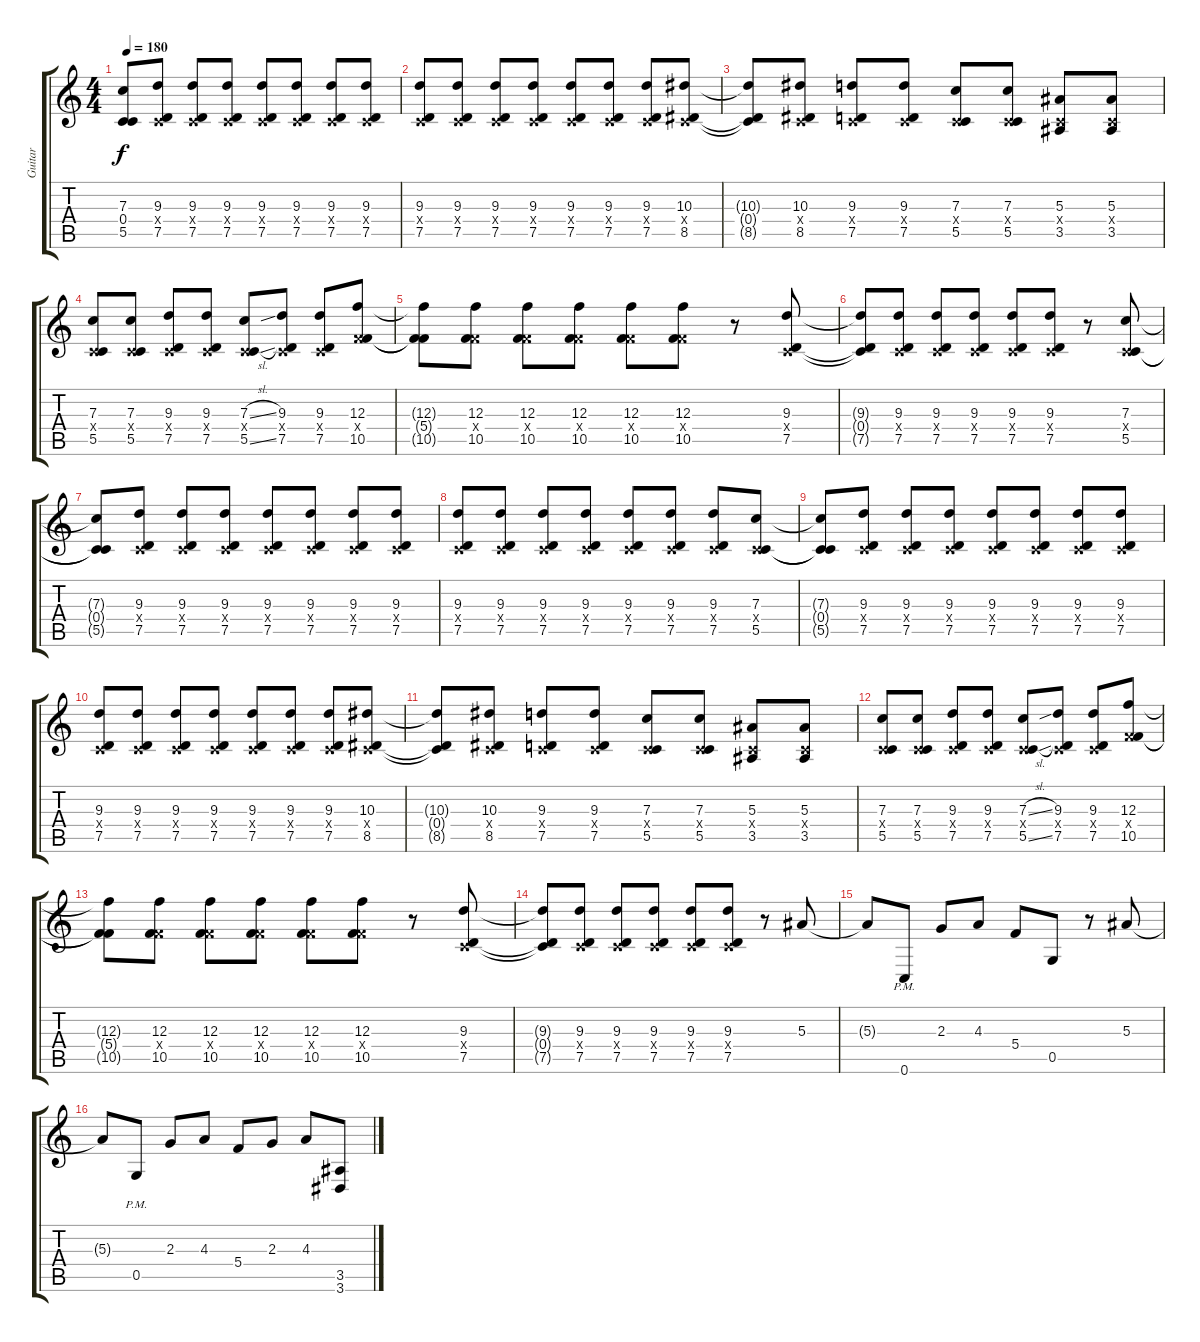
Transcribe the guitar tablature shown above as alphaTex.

\track ("Guitar" "Guitar") {instrument distortionguitar}
\staff {score tabs}
\tuning (D4 A3 F3 C3 G2 C2) {hide}
\ts (4 4)
\tempo 180
\clef g2
\ks c
(7.3{t} 0.4{t} 5.5{t}).8{dy f} (9.3 0.4{x} 7.5).8 (9.3 0.4{x} 7.5).8 (9.3 0.4{x} 7.5).8 (9.3 0.4{x} 7.5).8 (9.3 0.4{x} 7.5).8 (9.3 0.4{x} 7.5).8 (9.3 0.4{x} 7.5).8 |
(9.3 0.4{x} 7.5).8 (9.3 0.4{x} 7.5).8 (9.3 0.4{x} 7.5).8 (9.3 0.4{x} 7.5).8 (9.3 0.4{x} 7.5).8 (9.3 0.4{x} 7.5).8 (9.3 0.4{x} 7.5).8 (10.3 0.4{x} 8.5).8 |
(10.3{t} 0.4{t} 8.5{t}).8 (10.3 0.4{x} 8.5).8 (9.3 0.4{x} 7.5).8 (9.3 0.4{x} 7.5).8 (7.3 0.4{x} 5.5).8 (7.3 0.4{x} 5.5).8 (5.3 0.4{x} 3.5).8 (5.3 0.4{x} 3.5).8 |
(7.3 0.4{x} 5.5).8 (7.3 0.4{x} 5.5).8 (9.3 0.4{x} 7.5).8 (9.3 0.4{x} 7.5).8 (7.3{sl} 0.4{x} 5.5{sl}).8 (9.3 0.4{x} 7.5).8 (9.3 0.4{x} 7.5).8 (12.3 5.4{x} 10.5).8 |
(12.3{t} 5.4{t} 10.5{t}).8 (12.3 5.4{x} 10.5).8 (12.3 5.4{x} 10.5).8 (12.3 5.4{x} 10.5).8 (12.3 5.4{x} 10.5).8 (12.3 5.4{x} 10.5).8 r.8 (9.3 0.4{x} 7.5).8 |
(9.3{t} 0.4{t} 7.5{t}).8 (9.3 0.4{x} 7.5).8 (9.3 0.4{x} 7.5).8 (9.3 0.4{x} 7.5).8 (9.3 0.4{x} 7.5).8 (9.3 0.4{x} 7.5).8 r.8 (7.3 0.4{x} 5.5).8 |
(7.3{t} 0.4{t} 5.5{t}).8 (9.3 0.4{x} 7.5).8 (9.3 0.4{x} 7.5).8 (9.3 0.4{x} 7.5).8 (9.3 0.4{x} 7.5).8 (9.3 0.4{x} 7.5).8 (9.3 0.4{x} 7.5).8 (9.3 0.4{x} 7.5).8 |
(9.3 0.4{x} 7.5).8 (9.3 0.4{x} 7.5).8 (9.3 0.4{x} 7.5).8 (9.3 0.4{x} 7.5).8 (9.3 0.4{x} 7.5).8 (9.3 0.4{x} 7.5).8 (9.3 0.4{x} 7.5).8 (7.3 0.4{x} 5.5).8 |
(7.3{t} 0.4{t} 5.5{t}).8 (9.3 0.4{x} 7.5).8 (9.3 0.4{x} 7.5).8 (9.3 0.4{x} 7.5).8 (9.3 0.4{x} 7.5).8 (9.3 0.4{x} 7.5).8 (9.3 0.4{x} 7.5).8 (9.3 0.4{x} 7.5).8 |
(9.3 0.4{x} 7.5).8 (9.3 0.4{x} 7.5).8 (9.3 0.4{x} 7.5).8 (9.3 0.4{x} 7.5).8 (9.3 0.4{x} 7.5).8 (9.3 0.4{x} 7.5).8 (9.3 0.4{x} 7.5).8 (10.3 0.4{x} 8.5).8 |
(10.3{t} 0.4{t} 8.5{t}).8 (10.3 0.4{x} 8.5).8 (9.3 0.4{x} 7.5).8 (9.3 0.4{x} 7.5).8 (7.3 0.4{x} 5.5).8 (7.3 0.4{x} 5.5).8 (5.3 0.4{x} 3.5).8 (5.3 0.4{x} 3.5).8 |
(7.3 0.4{x} 5.5).8 (7.3 0.4{x} 5.5).8 (9.3 0.4{x} 7.5).8 (9.3 0.4{x} 7.5).8 (7.3{sl} 0.4{x} 5.5{sl}).8 (9.3 0.4{x} 7.5).8 (9.3 0.4{x} 7.5).8 (12.3 5.4{x} 10.5).8 |
(12.3{t} 5.4{t} 10.5{t}).8 (12.3 5.4{x} 10.5).8 (12.3 5.4{x} 10.5).8 (12.3 5.4{x} 10.5).8 (12.3 5.4{x} 10.5).8 (12.3 5.4{x} 10.5).8 r.8 (9.3 0.4{x} 7.5).8 |
(9.3{t} 0.4{t} 7.5{t}).8 (9.3 0.4{x} 7.5).8 (9.3 0.4{x} 7.5).8 (9.3 0.4{x} 7.5).8 (9.3 0.4{x} 7.5).8 (9.3 0.4{x} 7.5).8 r.8 5.3.8 |
5.3{t}.8 0.6{pm}.8 2.3.8 4.3.8 5.4.8 0.5.8 r.8 5.3.8 |
5.3{t}.8 0.5{pm}.8 2.3.8 4.3.8 5.4.8 2.3.8 4.3.8 (3.5 3.6).8
